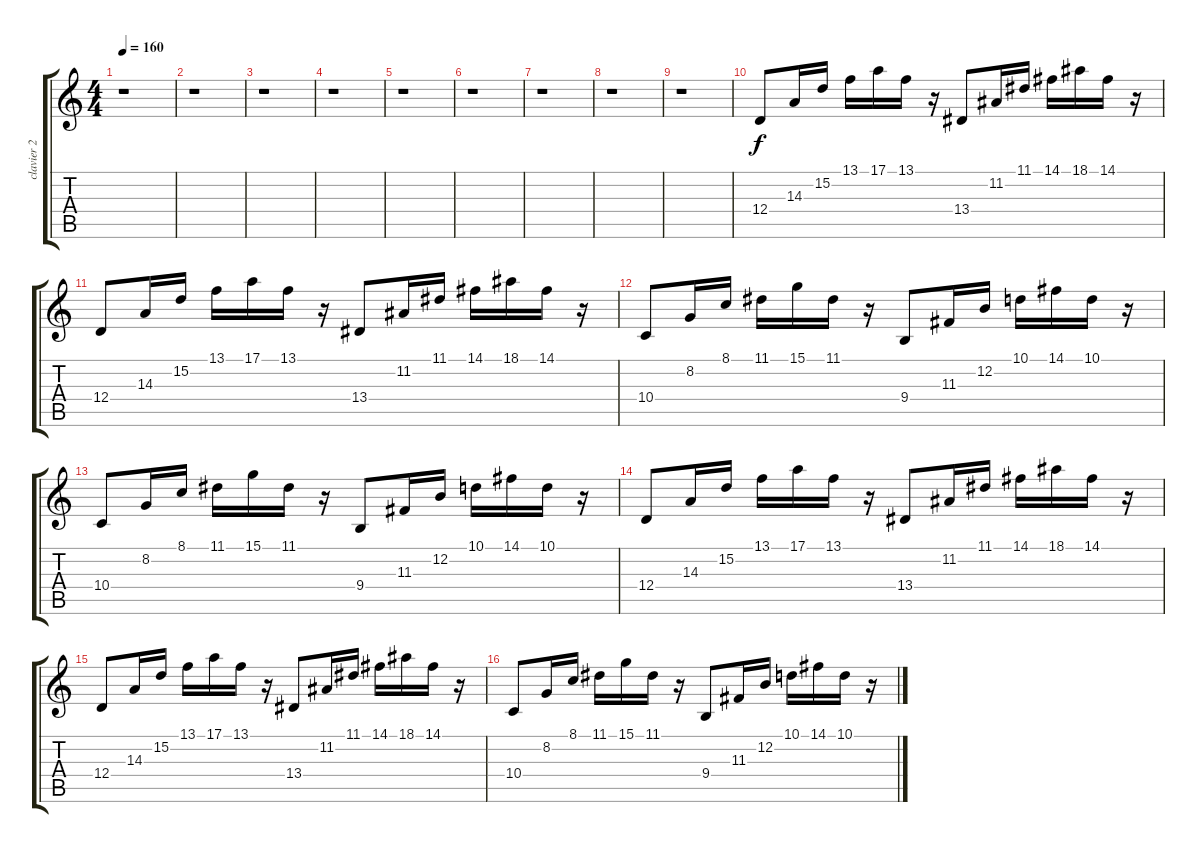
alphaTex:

\track ("clavier 2" "clavier 2") {instrument stringensemble1}
\staff {score tabs}
\tuning (E4 B3 G3 D3 A2 E2) {hide}
\ts (4 4)
\tempo 160
\clef g2
\ks c
r.1{dy f instrument stringensemble1} |
r.1 |
r.1 |
r.1 |
r.1 |
r.1 |
r.1 |
r.1 |
r.1 |
12.4.8 14.3.16 15.2.16 13.1.16 17.1.16 13.1.16 r.16 13.4.8 11.2.16 11.1.16 14.1.16 18.1.16 14.1.16 r.16 |
12.4.8 14.3.16 15.2.16 13.1.16 17.1.16 13.1.16 r.16 13.4.8 11.2.16 11.1.16 14.1.16 18.1.16 14.1.16 r.16 |
10.4.8 8.2.16 8.1.16 11.1.16 15.1.16 11.1.16 r.16 9.4.8 11.3.16 12.2.16 10.1.16 14.1.16 10.1.16 r.16 |
10.4.8 8.2.16 8.1.16 11.1.16 15.1.16 11.1.16 r.16 9.4.8 11.3.16 12.2.16 10.1.16 14.1.16 10.1.16 r.16 |
12.4.8 14.3.16 15.2.16 13.1.16 17.1.16 13.1.16 r.16 13.4.8 11.2.16 11.1.16 14.1.16 18.1.16 14.1.16 r.16 |
12.4.8 14.3.16 15.2.16 13.1.16 17.1.16 13.1.16 r.16 13.4.8 11.2.16 11.1.16 14.1.16 18.1.16 14.1.16 r.16 |
10.4.8 8.2.16 8.1.16 11.1.16 15.1.16 11.1.16 r.16 9.4.8 11.3.16 12.2.16 10.1.16 14.1.16 10.1.16 r.16
